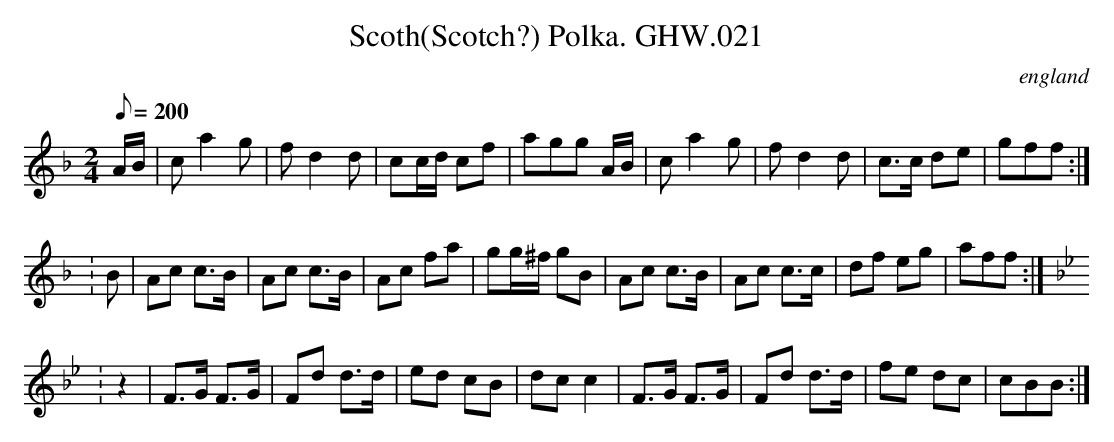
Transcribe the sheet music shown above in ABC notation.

X:1
T:Scoth(Scotch?) Polka. GHW.021
O:england
M:2/4
L:1/8
Q:200
K:F
A/B/|c a2 g|f d2 d|cc/d/ cf|agg A/B/|c a2 g|f d2 d|c>c de|gff:|
:B|Ac c>B|Ac c>B|Ac fa|gg/^f/ gB|Ac c>B|Ac c>c|df eg| aff:|
K:Bb
:z2|F>G F>G|Fd d>d|ed cB|dc c2|F>G F>G|Fd d>d|fe dc|cBB:|
